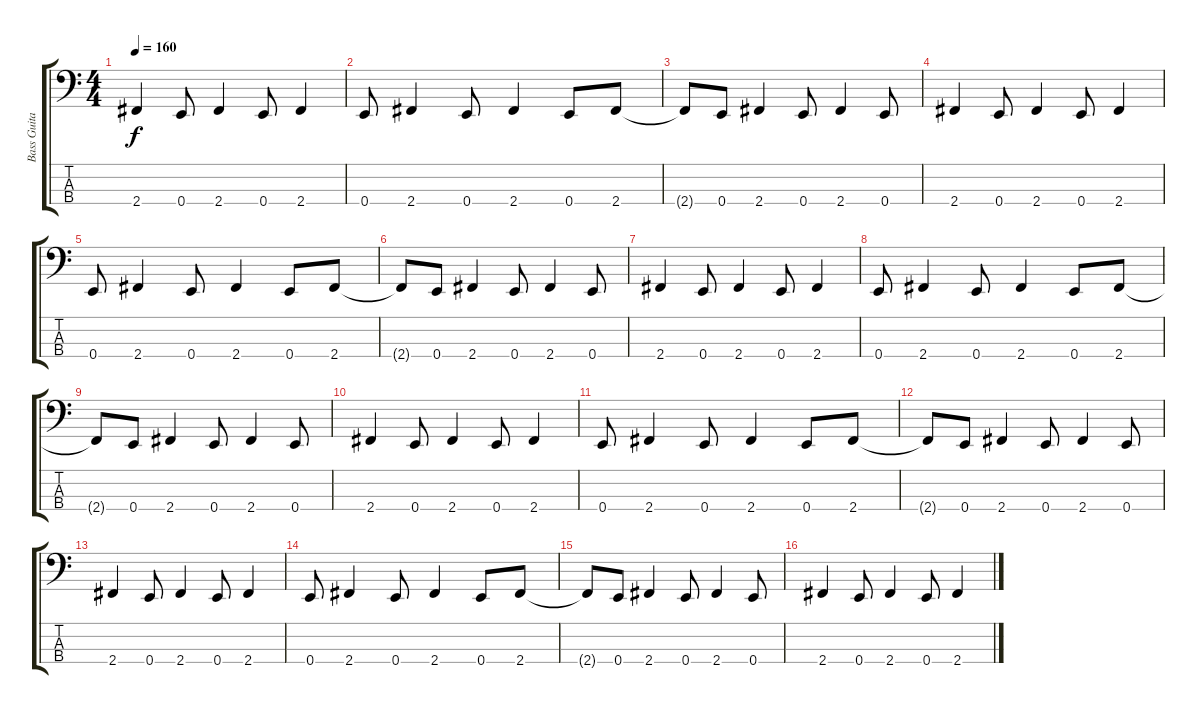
\track ("Bass Guitar" "Bass Guita") {instrument electricbasspick}
\staff {score tabs}
\tuning (G2 D2 A1 E1) {hide}
\ts (4 4)
\tempo 160
\clef f4
\ks c
2.4.4{dy f} 0.4.8 2.4.4 0.4.8 2.4.4 |
0.4.8 2.4.4 0.4.8 2.4.4 0.4.8 2.4.8 |
2.4{t}.8 0.4.8 2.4.4 0.4.8 2.4.4 0.4.8 |
2.4.4 0.4.8 2.4.4 0.4.8 2.4.4 |
0.4.8 2.4.4 0.4.8 2.4.4 0.4.8 2.4.8 |
2.4{t}.8 0.4.8 2.4.4 0.4.8 2.4.4 0.4.8 |
2.4.4 0.4.8 2.4.4 0.4.8 2.4.4 |
0.4.8 2.4.4 0.4.8 2.4.4 0.4.8 2.4.8 |
2.4{t}.8 0.4.8 2.4.4 0.4.8 2.4.4 0.4.8 |
2.4.4 0.4.8 2.4.4 0.4.8 2.4.4 |
0.4.8 2.4.4 0.4.8 2.4.4 0.4.8 2.4.8 |
2.4{t}.8 0.4.8 2.4.4 0.4.8 2.4.4 0.4.8 |
2.4.4 0.4.8 2.4.4 0.4.8 2.4.4 |
0.4.8 2.4.4 0.4.8 2.4.4 0.4.8 2.4.8 |
2.4{t}.8 0.4.8 2.4.4 0.4.8 2.4.4 0.4.8 |
2.4.4 0.4.8 2.4.4 0.4.8 2.4.4
